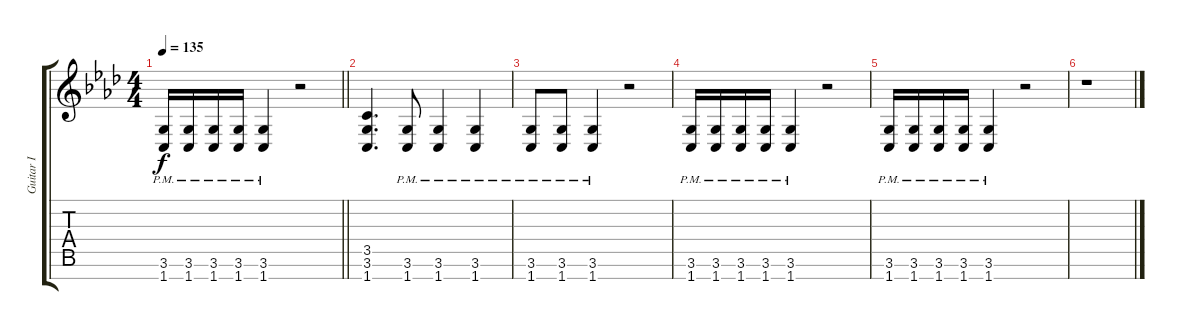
\track ("Guitar I" "Guitar I") {instrument distortionguitar}
\staff {score tabs}
\tuning (E4 B3 G3 D3 A2 E2 B1) {hide}
\ts (4 4)
\tempo 135
\clef g2
\barLineRight lightlight
\ks fminor
(3.6{pm} 1.7{pm}).16{dy f} (3.6{pm} 1.7{pm}).16 (3.6{pm} 1.7{pm}).16 (3.6{pm} 1.7{pm}).16 (3.6{pm} 1.7{pm}).4 r.2 |
(3.5 3.6 1.7).4{d} (3.6{pm} 1.7{pm}).8 (3.6{pm} 1.7{pm}).4 (3.6{pm} 1.7{pm}).4 |
(3.6{pm} 1.7{pm}).8 (3.6{pm} 1.7{pm}).8 (3.6{pm} 1.7{pm}).4 r.2 |
(3.6{pm} 1.7{pm}).16 (3.6{pm} 1.7{pm}).16 (3.6{pm} 1.7{pm}).16 (3.6{pm} 1.7{pm}).16 (3.6{pm} 1.7{pm}).4 r.2 |
(3.6{pm} 1.7{pm}).16 (3.6{pm} 1.7{pm}).16 (3.6{pm} 1.7{pm}).16 (3.6{pm} 1.7{pm}).16 (3.6{pm} 1.7{pm}).4 r.2 |
r.1
